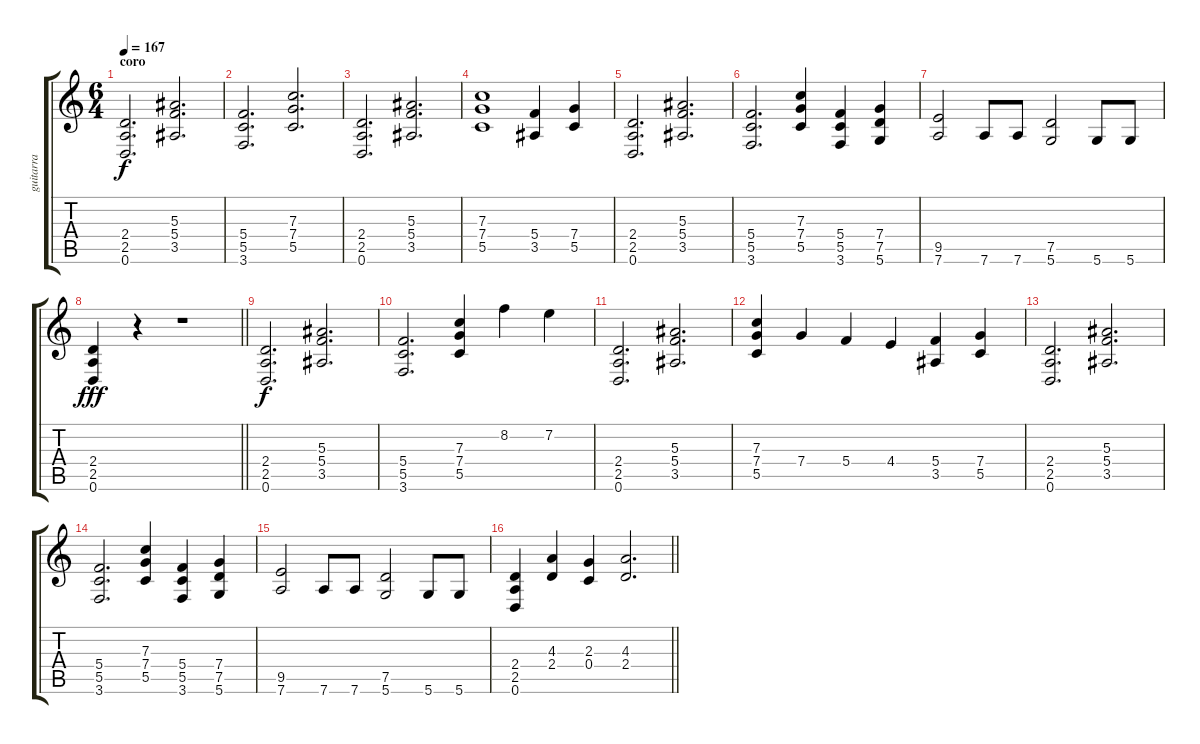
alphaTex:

\track ("guitarra" "guitarra") {instrument distortionguitar}
\staff {score tabs}
\tuning (D4 A3 F3 C3 G2 D2) {hide}
\ts (6 4)
\section ("" "coro")
\tempo 167
\clef g2
\ks c
(2.4 2.5 0.6).2{d dy f} (5.3 5.4 3.5).2{d} |
(5.4 5.5 3.6).2{d} (7.3 7.4 5.5).2{d} |
(2.4 2.5 0.6).2{d} (5.3 5.4 3.5).2{d} |
(7.3 7.4 5.5).1 (5.4 3.5).4 (7.4 5.5).4 |
(2.4 2.5 0.6).2{d} (5.3 5.4 3.5).2{d} |
(5.4 5.5 3.6).2{d} (7.3 7.4 5.5).4 (5.4 5.5 3.6).4 (7.4 7.5 5.6).4 |
(9.5 7.6).2 7.6.8 7.6.8 (7.5 5.6).2 5.6.8 5.6.8 |
\barLineRight lightlight
(2.4 2.5 0.6).4{dy fff} r.4 r.1 |
(2.4 2.5 0.6).2{d dy f} (5.3 5.4 3.5).2{d} |
(5.4 5.5 3.6).2{d} (7.3 7.4 5.5).4 8.2.4 7.2.4 |
(2.4 2.5 0.6).2{d} (5.3 5.4 3.5).2{d} |
(7.3 7.4 5.5).4 7.4.4 5.4.4 4.4.4 (5.4 3.5).4 (7.4 5.5).4 |
(2.4 2.5 0.6).2{d} (5.3 5.4 3.5).2{d} |
(5.4 5.5 3.6).2{d} (7.3 7.4 5.5).4 (5.4 5.5 3.6).4 (7.4 7.5 5.6).4 |
(9.5 7.6).2 7.6.8 7.6.8 (7.5 5.6).2 5.6.8 5.6.8 |
\barLineRight lightlight
(2.4 2.5 0.6).4 (4.3 2.4).4 (2.3 0.4).4 (4.3 2.4).2{d}
